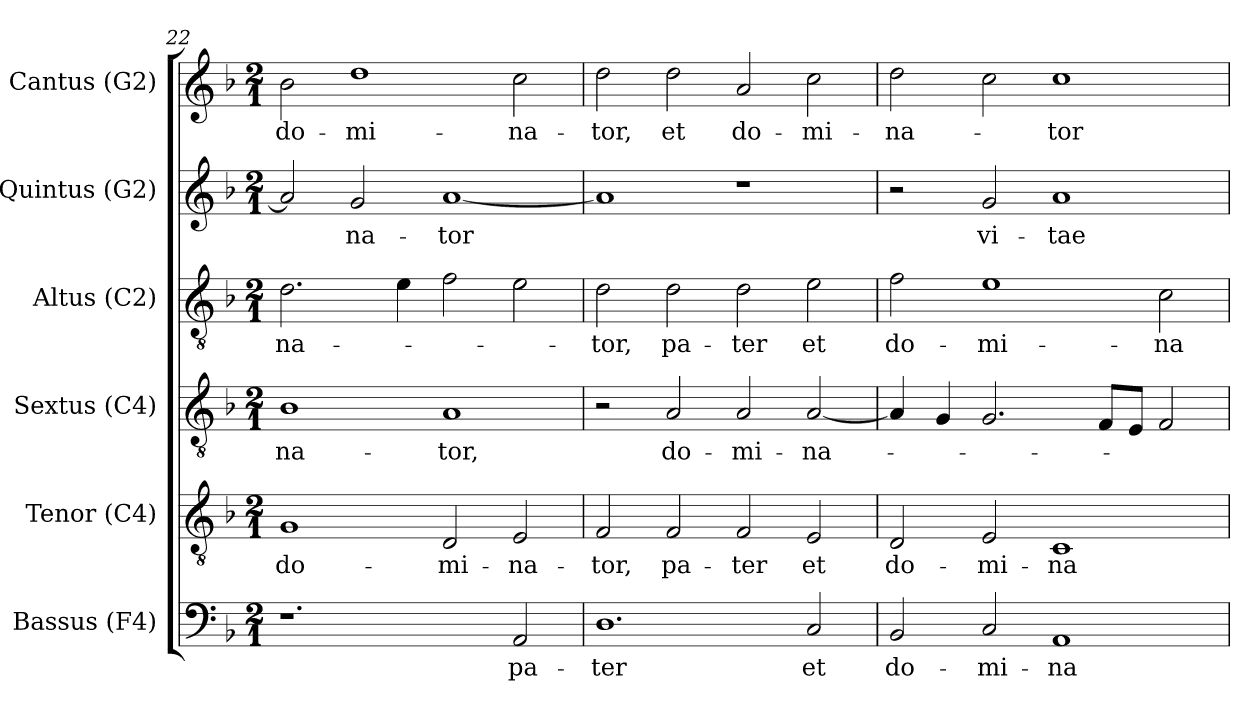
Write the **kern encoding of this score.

**kern	**text	**kern	**text	**kern	**text	**kern	**text	**kern	**text	**kern	**text
*part6	*part6	*part5	*part5	*part4	*part4	*part3	*part3	*part2	*part2	*part1	*part1
*staff6	*staff6	*staff5	*staff5	*staff4	*staff4	*staff3	*staff3	*staff2	*staff2	*staff1	*staff1
*I"Bassus (F4)	*	*I"Tenor (C4)	*	*I"Sextus (C4)	*	*I"Altus (C2)	*	*I"Quintus (G2)	*	*I"Cantus (G2)	*
*I'B	*	*I'T	*	*I'S	*	*I'A	*	*I'Q	*	*I'C	*
*clefF4	*	*clefGv2	*	*clefGv2	*	*clefGv2	*	*clefG2	*	*clefG2	*
*	*	*	*	*ITrd7c12	*	*	*	*	*	*	*
*k[b-]	*	*k[b-]	*	*k[b-]	*	*k[b-]	*	*k[b-]	*	*k[b-]	*
*F:	*	*F:	*	*F:	*	*F:	*	*F:	*	*F:	*
*M2/1	*	*M2/1	*	*M2/1	*	*M2/1	*	*M2/1	*	*M2/1	*
=22	=22	=22	=22	=22	=22	=22	=22	=22	=22	=22	=22
!	!	!	!LO:LY:b:color=#000000	!	!	!	!	!	!	!	!
!	!	!	!	!	!LO:LY:b:color=#000000	!	!	!	!	!	!
!	!	!	!	!	!	!	!LO:LY:b:color=#000000	!	!	!	!
!	!	!	!	!	!	!	!	!	!	!	!LO:LY:b:color=#000000
1.r	.	1Gi	do-	1BB-i	-na-	2.di\	-na-	2ai/]	.	2b-i\	do-
!	!	!	!	!	!	!	!	!	!LO:LY:b:color=#000000	!	!
!	!	!	!	!	!	!	!	!	!	!	!LO:LY:b:color=#000000
.	.	.	.	.	.	.	.	2gi/	-na-	1ddi	-mi-
.	.	.	.	.	.	4ei\	.	.	.	.	.
!	!	!	!LO:LY:b:color=#000000	!	!	!	!	!	!	!	!
!	!	!	!	!	!LO:LY:b:color=#000000	!	!	!	!	!	!
!	!	!	!	!	!	!	!	!	!LO:LY:b:color=#000000	!	!
.	.	2Di/	-mi-	1AAi	-tor,	2fi\	.	[1ai	-tor	.	.
!	!LO:LY:b:color=#000000	!	!	!	!	!	!	!	!	!	!
!	!	!	!LO:LY:b:color=#000000	!	!	!	!	!	!	!	!
!	!	!	!	!	!	!	!	!	!	!	!LO:LY:b:color=#000000
2AAi/	pa-	2Ei/	-na-	.	.	2ei\	.	.	.	2cci\	-na-
=23	=23	=23	=23	=23	=23	=23	=23	=23	=23	=23	=23
!	!LO:LY:b:color=#000000	!	!	!	!	!	!	!	!	!	!
!	!	!	!LO:LY:b:color=#000000	!	!	!	!	!	!	!	!
!	!	!	!	!	!	!	!LO:LY:b:color=#000000	!	!	!	!
!	!	!	!	!	!	!	!	!	!	!	!LO:LY:b:color=#000000
1.Di	-ter	2Fi/	-tor,	2r	.	2di\	-tor,	1ai]	.	2ddi\	-tor,
!	!	!	!LO:LY:b:color=#000000	!	!	!	!	!	!	!	!
!	!	!	!	!	!LO:LY:b:color=#000000	!	!	!	!	!	!
!	!	!	!	!	!	!	!LO:LY:b:color=#000000	!	!	!	!
!	!	!	!	!	!	!	!	!	!	!	!LO:LY:b:color=#000000
.	.	2Fi/	pa-	2AAi/	do-	2di\	pa-	.	.	2ddi\	et
!	!	!	!LO:LY:b:color=#000000	!	!	!	!	!	!	!	!
!	!	!	!	!	!LO:LY:b:color=#000000	!	!	!	!	!	!
!	!	!	!	!	!	!	!LO:LY:b:color=#000000	!	!	!	!
!	!	!	!	!	!	!	!	!	!	!	!LO:LY:b:color=#000000
.	.	2Fi/	-ter	2AAi/	-mi-	2di\	-ter	1r	.	2ai/	do-
!	!LO:LY:b:color=#000000	!	!	!	!	!	!	!	!	!	!
!	!	!	!LO:LY:b:color=#000000	!	!	!	!	!	!	!	!
!	!	!	!	!	!LO:LY:b:color=#000000	!	!	!	!	!	!
!	!	!	!	!	!	!	!LO:LY:b:color=#000000	!	!	!	!
!	!	!	!	!	!	!	!	!	!	!	!LO:LY:b:color=#000000
2Ci/	et	2Ei/	et	[2AAi/	-na-	2ei\	et	.	.	2cci\	-mi-
=24	=24	=24	=24	=24	=24	=24	=24	=24	=24	=24	=24
!	!LO:LY:b:color=#000000	!	!	!	!	!	!	!	!	!	!
!	!	!	!LO:LY:b:color=#000000	!	!	!	!	!	!	!	!
!	!	!	!	!	!	!	!LO:LY:b:color=#000000	!	!	!	!
!	!	!	!	!	!	!	!	!	!	!	!LO:LY:b:color=#000000
2BB-i/	do-	2Di/	do-	4AAi/]	.	2fi\	do-	2r	.	2ddi\	-na-
.	.	.	.	4GGi/	.	.	.	.	.	.	.
!	!LO:LY:b:color=#000000	!	!	!	!	!	!	!	!	!	!
!	!	!	!LO:LY:b:color=#000000	!	!	!	!	!	!	!	!
!	!	!	!	!	!	!	!LO:LY:b:color=#000000	!	!	!	!
!	!	!	!	!	!	!	!	!	!LO:LY:b:color=#000000	!	!
2Ci/	-mi-	2Ei/	-mi-	2.GGi/	.	1ei	-mi-	2gi/	vi-	2cci\	.
!	!LO:LY:b:color=#000000	!	!	!	!	!	!	!	!	!	!
!	!	!	!LO:LY:b:color=#000000	!	!	!	!	!	!	!	!
!	!	!	!	!	!	!	!	!	!LO:LY:b:color=#000000	!	!
!	!	!	!	!	!	!	!	!	!	!	!LO:LY:b:color=#000000
1AAi	-na-	1Ci	-na-	.	.	.	.	1ai	-tae	1cci	-tor
.	.	.	.	8FFi/L	.	.	.	.	.	.	.
.	.	.	.	8EEi/J	.	.	.	.	.	.	.
!	!	!	!	!	!	!	!LO:LY:b:color=#000000	!	!	!	!
.	.	.	.	2FFi/	.	2ci\	-na-	.	.	.	.
=	=	=	=	=	=	=	=	=	=	=	=
*-	*-	*-	*-	*-	*-	*-	*-	*-	*-	*-	*-
